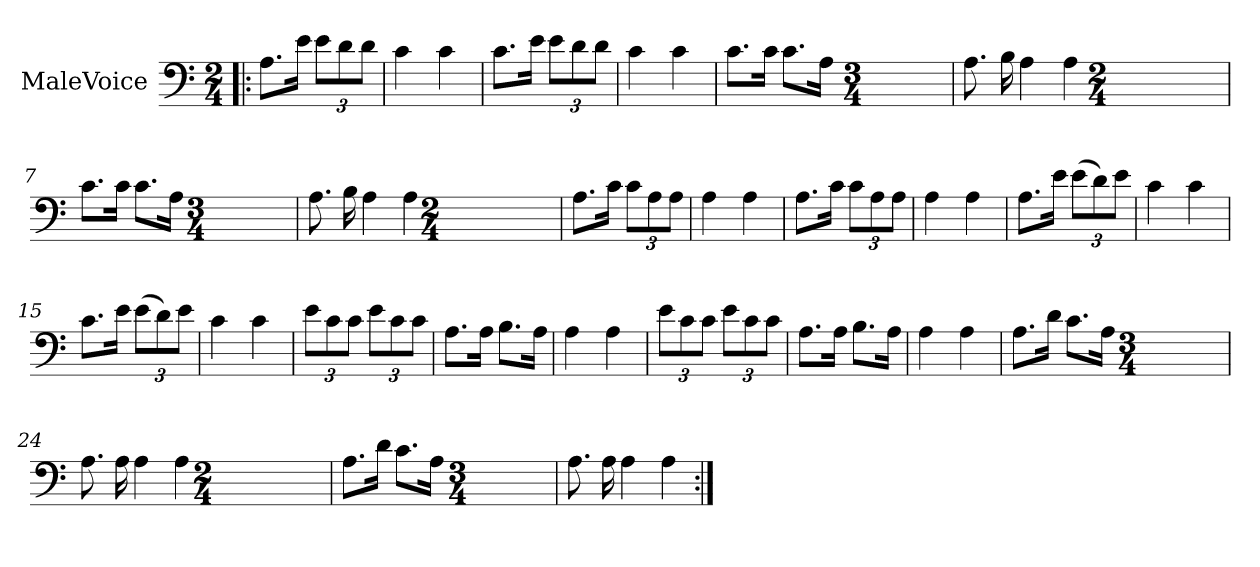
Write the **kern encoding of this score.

**kern
*part1
*staff1
*I"MaleVoice
*clefF4
*k[]
*M2/4
*MM84
=1!|:
8.A\L
16e\Jk
12e\L
12d\
12d\J
=2
4c
4c
=3
8.c\L
16e\Jk
12e\L
12d\
12d\J
=4
4c
4c
=5
8.c\L
16c\Jk
8.c\L
16A\Jk
*M3/4
=6
8.A
16B
4A
4A
*M2/4
=7
8.c\L
16c\Jk
8.c\L
16A\Jk
*M3/4
=8
8.A
16B
4A
4A
*M2/4
=9
8.A\L
16c\Jk
12c\L
12A\
12A\J
=10
4A
4A
=11
8.A\L
16c\Jk
12c\L
12A\
12A\J
=12
4A
4A
=13
8.A\L
16e\Jk
(12e\L
12d\)
12e\J
=14
4c
4c
=15
8.c\L
16e\Jk
(12e\L
12d\)
12e\J
=16
4c
4c
=17
12e\L
12c\
12c\J
12e\L
12c\
12c\J
=18
8.A\L
16A\Jk
8.B\L
16A\Jk
=19
4A
4A
=20
12e\L
12c\
12c\J
12e\L
12c\
12c\J
=21
8.A\L
16A\Jk
8.B\L
16A\Jk
=22
4A
4A
=23
8.A\L
16d\Jk
8.c\L
16A\Jk
*M3/4
=24
8.A
16A
4A
4A
*M2/4
=25
8.A\L
16d\Jk
8.c\L
16A\Jk
*M3/4
=26
8.A
16A
4A
4A
=:|!
*-
